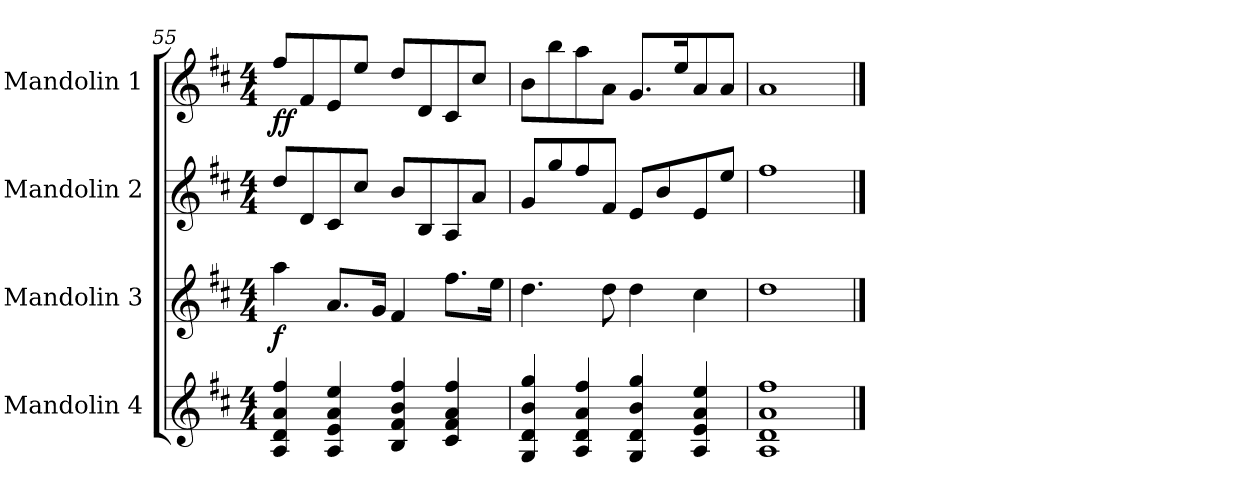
**kern	**kern	**dynam	**kern	**kern	**dynam
*part4	*part3	*part3	*part2	*part1	*part1
*staff4	*staff3	*staff3	*staff2	*staff1	*staff1
*I"Mandolin 4	*I"Mandolin 3	*	*I"Mandolin 2	*I"Mandolin 1	*
*I'Mdn. 4	*I'Mdn. 3	*	*I'Mdn. 2	*I'Mdn. 1	*
*clefG2	*clefG2	*	*clefG2	*clefG2	*
*k[f#c#]	*k[f#c#]	*	*k[f#c#]	*k[f#c#]	*
*D:	*D:	*	*D:	*D:	*
*M4/4	*M4/4	*	*M4/4	*M4/4	*
=55	=55	=55	=55	=55	=55
!	!	!LO:DY:b	!	!	!LO:DY:b
4A/ 4d/ 4a/ 4ff#/	4aa\	f	8dd/L	8ff#/L	ff
.	.	.	8d/	8f#/	.
4A/ 4e/ 4a/ 4ee/	8.a/L	.	8c#/	8e/	.
.	.	.	8cc#/J	8ee/J	.
.	16g/Jk	.	.	.	.
4B/ 4f#/ 4b/ 4ff#/	4f#/	.	8b/L	8dd/L	.
.	.	.	8B/	8d/	.
4c#/ 4f#/ 4a/ 4ff#/	8.ff#\L	.	8A/	8c#/	.
.	.	.	8a/J	8cc#/J	.
.	16ee\Jk	.	.	.	.
!!LO:PB:g=z
=56	=56	=56	=56	=56	=56
4G/ 4d/ 4b/ 4gg/	4.dd\	.	8g/L	8b\L	.
.	.	.	8gg/	8bb\	.
4A/ 4d/ 4a/ 4ff#/	.	.	8ff#/	8aa\	.
.	8dd\	.	8f#/J	8a\J	.
4G/ 4d/ 4b/ 4gg/	4dd\	.	8e/L	8.g/L	.
.	.	.	8b/	.	.
.	.	.	.	16ee/K	.
4A/ 4e/ 4a/ 4ee/	4cc#\	.	8e/	8a/	.
.	.	.	8ee/J	8a/J	.
=57	=57	=57	=57	=57	=57
1A 1d 1a 1ff#	1dd	.	1ff#	1a	.
==	==	==	==	==	==
*-	*-	*-	*-	*-	*-
